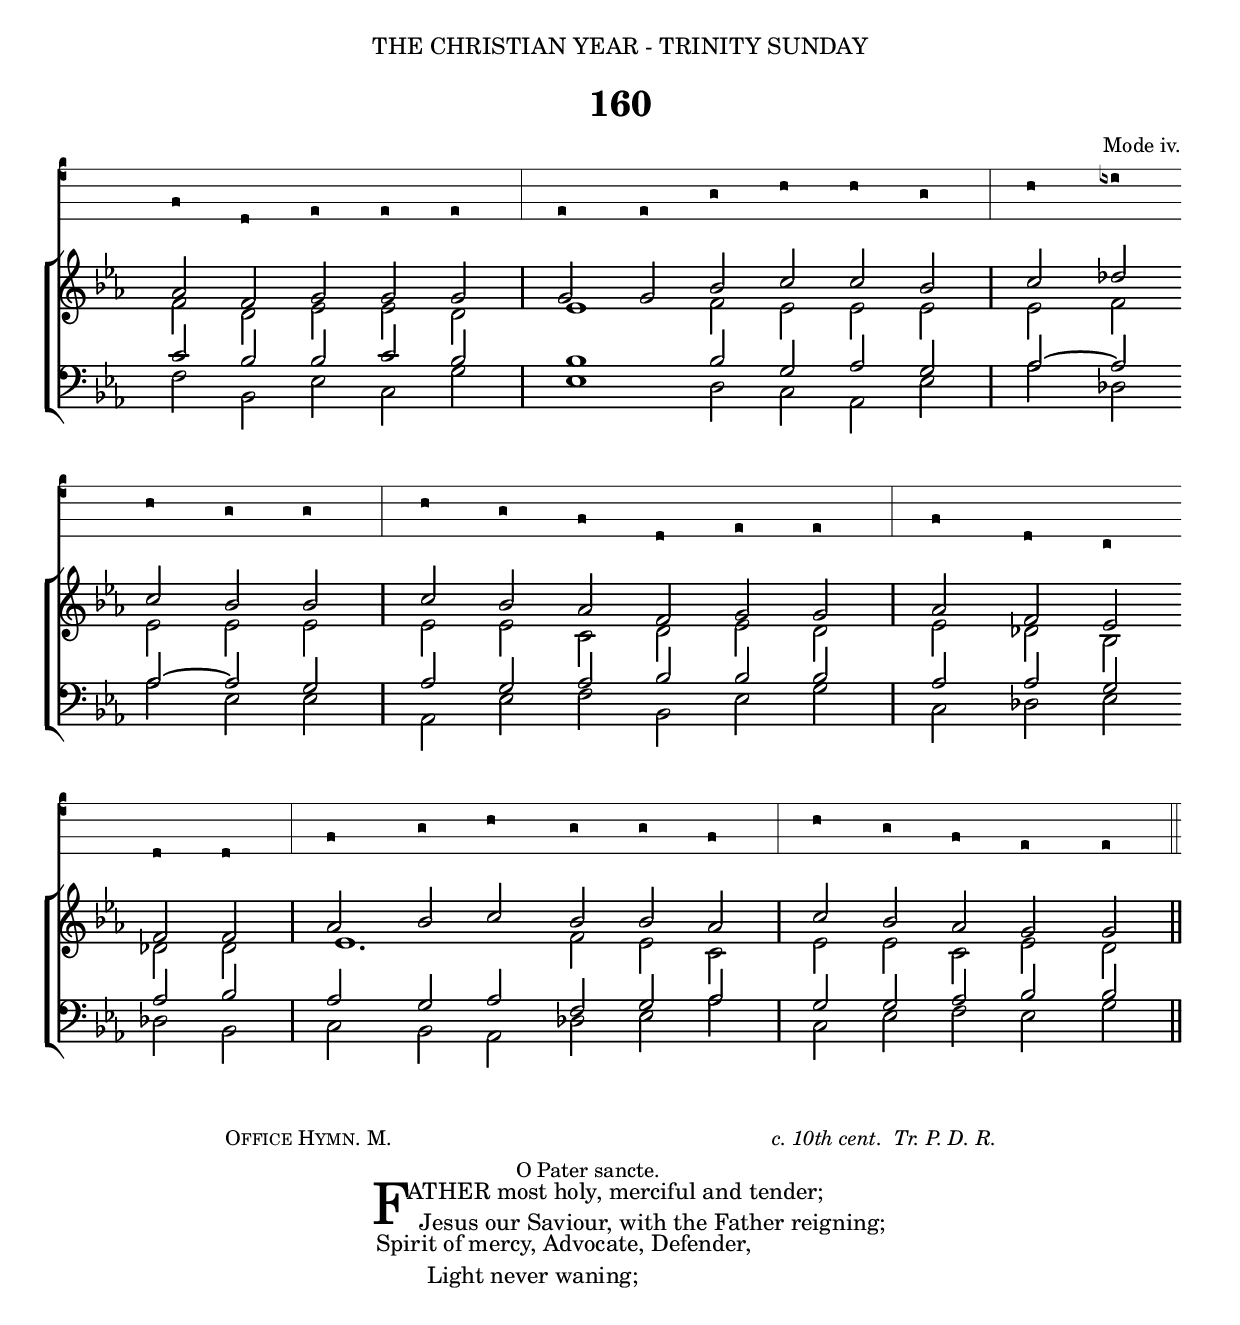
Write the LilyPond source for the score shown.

%%% 258.png
%%% Hymn 160 Father most holy, merciful and tender

\version "2.10"

\include "gregorian-init.ly"

\header {
  dedication = \markup { \center-align {  "THE CHRISTIAN YEAR - TRINITY SUNDAY"
		\hspace #0.1 }}	

  title = "160"
  
  arranger = \markup { \small { "Mode iv." }}
  
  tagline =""
}


%%%%%%%%%%%%%%%%%%%%%%%%%%%% Macros

%% macro settings for stemless long note which is 2x duration of regular white note    

ln = {\once \override NoteHead #'duration-log = #0 
           \once \override Stem #'stencil = ##f
           \once \override NoteColumn #'force-hshift = #0.4 }

%% a second set of macro settings for stemless long notes ( 2x duration of regular white note )
%% this one uses X-offset instead of force-hshift.
%% All long notes are offset slightly to the right with respect to any beamed notes which 
%% they are aligned with.  Normally, this is done with force-hshift.  
%% However, when 2 long notes occur one atop the other (i.e. in S + A pats or in T + B parts), then applying force-hshift
%% to both does not work.  Hence one note needs to be moved with the regular force-hshift in the \ln macro above,
%% while the other is moved with X-offset with the macro \lnb
%% In general force-hshift is preferred whenever possible as slurs are adjusted automatically, while X-offset especially
%% when used with a bottom slur often results in a slur starting too far to the left and which then needs manual adjustment. 

lnb = {\once \override NoteHead #'duration-log = #0 
           \once \override Stem #'stencil = ##f
           \once \override NoteHead #'X-offset = #0.8 }

%%% same as \ln but without note offsets, for use in the Amen block	   
	   
lnc = {\once \override NoteHead #'duration-log = #0 
           \once \override Stem #'stencil = ##f
           \once \override NoteColumn #'force-hshift = #0.0 }
	   
%%% suprresses printing of accidental
noacci = \once \override Accidental #'transparent = ##t

%%%%%%%%%%%%%%%%%%%%%%%% End of Macro definitions

%%% plainsong voice

plainsong = \context VaticanaVoice  {  \relative c { 
	\clef "vaticana-do3"
	\set fontSize = #3
        \key c \major 

  f8 d e e e \bar "|" e e g a a g \bar "|" a bes \bar "" \break
  a g g \bar "|" a g f d e e \bar "|" f d c \bar "" \break
  d d \bar "|" f g a g g f \bar "|" a g f e e \bar "||"
} }
  

%%% SATB voices

global = {
  \key ees \major 
  \set Staff.midiInstrument = "church organ"
}

soprano = \relative c' {
	\autoBeamOff
  aes'8 f g g g \bar "|" g g bes c c bes \bar "|" c des \bar "" \break
  c bes bes \bar "|" c bes aes f g g \bar "|" aes f ees \bar "" \break
  f f \bar "|" aes bes c bes bes aes \bar "|" c bes aes g g \bar "" \break
}

alto = \relative c' {
	\autoBeamOff
  f8 d ees ees d \bar "|" \ln ees4 f8 ees ees ees \bar "|" ees f \bar "" \break
  ees ees ees \bar "|" ees ees c d ees d \bar "|" ees des bes \bar "" \break
  des! des \bar "|" \ln ees4. f8 ees c \bar "|" ees ees c ees \noacci d \bar "||"
}

tenor = \relative c { \clef bass
	\autoBeamOff
  c'8 bes bes c bes \bar "|" \ln bes4 bes8 g aes g \bar "|" aes ~ aes \bar "" \break
  aes ~ aes g \bar "|" aes g aes bes bes bes \bar "|" aes aes g \bar "" \break
  aes bes \bar "|" aes g aes f g aes \bar "|" g g aes bes bes \bar "||"
}

bass = \relative c { \clef bass
	\autoBeamOff	
  f8 bes, ees c g' \bar "|" \lnb ees4 d8 c aes ees' \bar "|" aes des, \bar "" \break
  aes' ees ees \bar "|" aes, ees' f bes, ees g \bar "|" c, des! ees \bar "" \break
  des! bes \bar "|" c bes aes des! ees aes \bar "|" c, ees f ees g \bar "||"
}


#(ly:set-option 'point-and-click #f)

\book {

\paper {
 #(set-paper-size "a4")
%% annotate-spacing = ##t
 print-page-number = ##f
 ragged-last-bottom = ##t
 ragged-bottom = ##t
}

\score {	
  <<
  \new VaticanaStaff {\plainsong }
  \new ChoirStaff <<
   \new Staff = "upper" <<
      \context Voice = sopranos {\voiceOne \global \soprano }
      \context Voice = altos {\voiceTwo \global \alto }
                      >> 
   \new Staff = "lower" <<
      \context Voice = tenors {\voiceOne \global \tenor }
      \context Voice = bass {\voiceTwo \global \bass }
	             >> 
		 >>  
  >>

\layout {
	
  ragged-right = ##f
  ragged-last = ##f
  \context { \Score timing = ##f }
  \context { \Score \override TimeSignature #'transparent = ##t }
  \context { \Score \remove "Mark_engraver" }
  \context { \Staff \consists "Mark_engraver" }
  
  % *** Needed to produce beamed minims - which are quavers in disguise
  \context { \Staff \override NoteHead #'duration-log = #1 }
  \context { \Staff \override Stem #'flag-style = #'no-flag }
  
  \context { \VaticanaStaff
           % *** Increases distance between lines of staff  
           \override StaffSymbol #'staff-space = #1.6            
           % *** Changes staff to black instead of default red
           \revert StaffSymbol #'color
           % *** Makes clef bigger       
           \override Clef #'font-size = #3
           % *** Would make ledger lines black, if there were any
           \revert LedgerLineSpanner #'color
           % *** Makes terminal barline visible 
           \override BarLine #'transparent = ##f 
  	   % *** Remove custos
	   \remove Custos_engraver
	   % needed for certain tweaks
	   \consists "Mark_engraver"
           }
     }
} %%% score bracket 

%%% A separate score block to generate the midi minus the plainsong voice
%%% Since minims are quavers in disguise, tempo has to be set accordingly, tempo set to 2=80

\score {	
  \new ChoirStaff <<
   \new Staff = "upper" <<
      \context Voice = sopranos {\voiceOne \global \soprano }
      \context Voice = altos {\voiceTwo \global \alto }
                      >> 
   \new Staff = "lower" <<
      \context Voice = tenors {\voiceOne \global \tenor }
      \context Voice = bass {\voiceTwo \global \bass }
	             >> 
		 >>  

\midi { 
  \context { \Score tempoWholesPerMinute = #(ly:make-moment 80 8) }
       } 
}


%%% Lyric titles and attributions

\markup { \column { 
	\line { \small { \hspace #16 \smallCaps  "Office Hymn." "M." \hspace #36 \italic "c. 10th cent.  Tr. P. D. R." } }
        \line { \small { \hspace #44 \small "O Pater sancte." } }
}}
	

%%% Lyrics

\markup { \hspace #28 %%add space as necc. to center the column
          \column { %% super column of everything
	              \column { %%verse 1 is a column of 2 lines  
	                  \line { \hspace #2.2 \column { \lower #2.4 \fontsize #8 "F" }   %%Drop Cap goes here
				  \hspace #-1.0    %% adjust this if other letters are too far from Drop Cap
				  \column  { \raise #0.0 "ATHER most holy, merciful and tender;"
			                                 "  Jesus our Saviour, with the Father reigning;" } }          
	                  \line {  \hspace #2.5  %%adjust hspace until this line left edge is flush with Drop Cap
				   \lower  #1.56  %%adjust this until the line spacing looks right
				   \column {   
					   "Spirit of mercy, Advocate, Defender,"
					   "        Light never waning;"
			  		}}
		      } %%% end verse 1	
	  } %%% end super column
}		      
		      
		      
%%fake score block to occupy space and force a pagebreak.  Can't think of a better way of doing this.
\score{
	{s4 }
\header { breakbefore = ##f piece = ##f opus = ##f tagline = ##f }
\layout{	
	\context { \Staff
		\remove Time_signature_engraver
		\remove Key_engraver
		\remove Clef_engraver
		\remove Staff_symbol_engraver
}}}

%%% Second page
%%% Continuation of lyrics		      
		      
\markup { \hspace #32 %%add space as necc. to center the column
          \column { %% super column of everything		      
			\hspace #1  % adds vertical spacing between verses  
           		\line { \hspace #14 \italic "Part 2." }
			\hspace #1  % adds vertical spacing between verses  
           		\line { "2  "
			   \column {	     
				   "Trinity sacred, Unity unshaken;"
				   "    Deity perfect, giving and forgiving,"
				   "Light of the Angels, Life of the forsaken."
				   "        Hope of all living;"
				   "                " %%% adds vertical spacing between verses
			}}
           		\line { "3  "
			   \column {	     
				   "Maker of all things, all thy creatures praise thee;"
				   "    Lo, all things serve thee through thy whole creation:"
				   "Hear us, Almighty, hear us as we raise thee"
				   "        Heart's adoration."
				   "                " %%% adds vertical spacing between verses
			}}
		        \line { \hspace #-10.2 \italic "Unison.  " "4. "
			    \column {	     
				   "To the almighty triune God be glory:"
				   "    Highest and greatest, help thou our endeavour;"
				   "We too would praise thee, giving honour worthy,"
				   "        Now and forever.     Amen."
     			}}
	  } %%% end supercolumn
} %%% end markup	  
       

%%% Amen score block

\score {  	
  <<
    <<
  \new VaticanaStaff <<
  \context VaticanaVoice = "plainsongamen"  {  \relative c { 	  
	\set Score.timing = ##f
	\override Staff.Clef #'#'font-size = #3
	\clef "vaticana-do3"
	\set fontSize = #3
	\override Staff.StaffSymbol #'staff-space = #1.6
	 
        \[ e8 \pes f8 \flexa e8  \] e4 }} 
                    >> 
 \new Lyrics = "lyrics" { s1 }
 \new ChoirStaff
   <<
   \context Staff = upper \with {  fontSize = #-3  \override StaffSymbol #'staff-space = #(magstep -2) } 
                              << 
	\context Voice = "sopranos" { \relative c' { 
	                                              \clef treble \global
	                                              \voiceOne g'8[ aes g] \ln g4 \bar "||" }}
	\context Voice = "altos"    { \relative c' { 
	                                              \global
	                                              \voiceTwo  \lnc ees4. \ln d4 \bar "||" }}
	                      >>
	\context Staff = lower \with { fontSize = #-3  \override StaffSymbol #'staff-space = #(magstep -2) } 
	                      <<
	\context Voice = "tenors" { \relative c { 
		                                  \clef bass  \global
	                                          \voiceThree  \lnc c'4. \ln bes4 \bar "||" }}
	\context Voice = "basses" { \relative c { 
	                                          \clef bass  \global
						  \voiceFour  \lnc c4. \ln g4 \bar "||" }}
			        >> 
   >>
  \context Lyrics = "lyrics" \lyricsto "sopranos" { \override LyricText #'font-size = #-1  "    A" - - " men." }
  >>
>>

\header { breakbefore = ##f piece = " " opus = " " }

\layout {
     indent = 13\cm
     raggedright = ##t
     packed = ##f
     \context { \Score \override TimeSignature #'transparent = ##t }
     \context { \Score \override SeparationItem #'padding = #2 }
     \context { \Staff \override VerticalAxisGroup #'minimum-Y-extent = #'( -5 . 4) }
     \context { \Score \remove "Bar_number_engraver"
		timing = ##f 
              }
     \context { \Staff \override NoteHead #'duration-log = #1 }
     \context { \Staff \override Stem #'flag-style = #'no-flag }
     \context { \VaticanaStaff %%customize vaticana staff context 
	          \revert StaffSymbol #'color
		  \revert LedgerLineSpanner #'color
		  \override BarLine #'transparent = ##f 
		  \remove Custos_engraver
 	} 
} 

}

%%% Separate score block for Amen midi minus plainsong voice
%%% Since the minims are quavers in disguise, the tempo has to be adjusted accordingly. A tempo of 2=80 is set.

\score {  	
 \new ChoirStaff
   <<
   \context Staff = upper \with {  fontSize = #-3  \override StaffSymbol #'staff-space = #(magstep -2) } 
                                                             << 
	\context Voice = "sopranos" { \relative c' { 
	                                              \clef treble \global
	                                              \voiceOne g'8[ aes g] \ln g4 \bar "||" }}
	\context Voice = "altos"    { \relative c' { 
	                                              \global
	                                              \voiceTwo  \lnc ees4. \ln d4 \bar "||" }}
	                      >>
	\context Staff = lower \with { fontSize = #-3  \override StaffSymbol #'staff-space = #(magstep -2) } 
	                      <<
	\context Voice = "tenors" { \relative c { 
		                                  \clef bass  \global
	                                          \voiceThree  \lnc c'4. \ln bes4 \bar "||" }}
	\context Voice = "basses" { \relative c { 
	                                          \clef bass  \global
						  \voiceFour  \lnc c4. \ln g4 \bar "||" }}
			        >> 
   >>
   
\midi {  
   \context { \Score tempoWholesPerMinute = #(ly:make-moment 80 8) } }
      }
   

} %% book bracket

